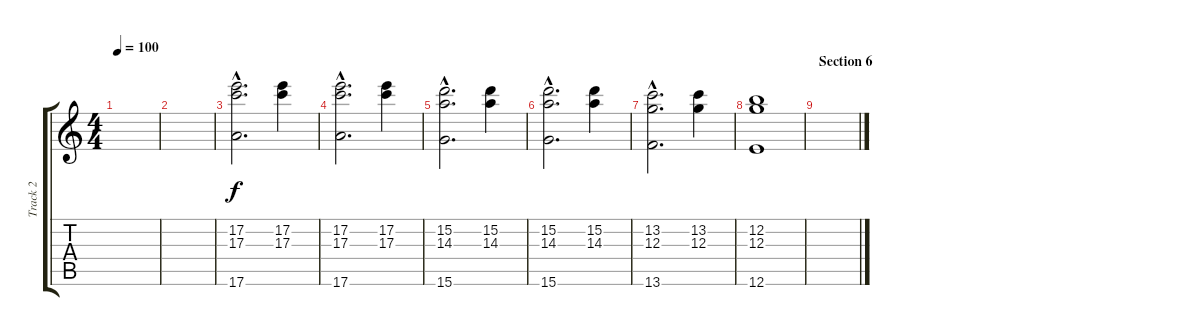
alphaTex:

\track ("Track 2" "Track 2") {instrument acousticguitarsteel}
\staff {score tabs}
\tuning (E4 B3 G3 D3 A2 E2) {hide}
\ts (4 4)
\tempo 100
\clef g2
\ks c
|
|
(17.2{hac} 17.3{hac} 17.6{hac}).2{d} (17.2 17.3).4 |
(17.2{hac} 17.3{hac} 17.6{hac}).2{d} (17.2 17.3).4 |
(15.2{hac} 14.3{hac} 15.6{hac}).2{d} (15.2 14.3).4 |
(15.2{hac} 14.3{hac} 15.6{hac}).2{d} (15.2 14.3).4 |
(13.2{hac} 12.3{hac} 13.6{hac}).2{d} (13.2 12.3).4 |
(12.2 12.3 12.6).1 |
\section ("" "Section 6")
